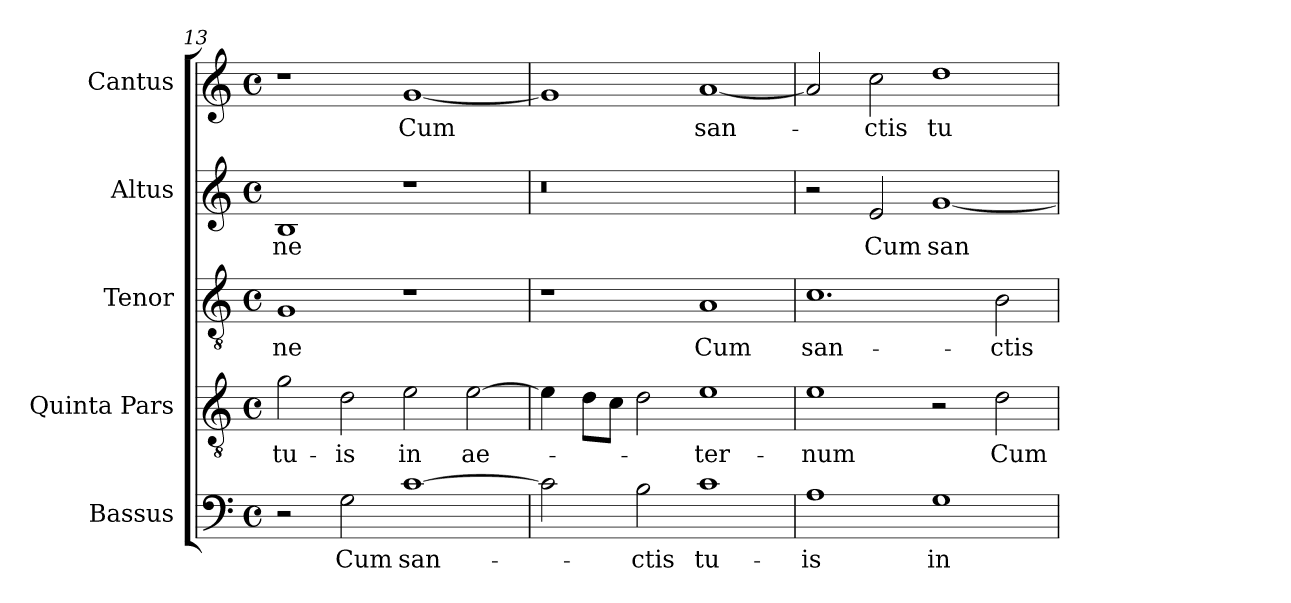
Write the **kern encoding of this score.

**kern	**text	**kern	**text	**kern	**text	**kern	**text	**kern	**text
*part5	*part5	*part4	*part4	*part3	*part3	*part2	*part2	*part1	*part1
*staff5	*staff5	*staff4	*staff4	*staff3	*staff3	*staff2	*staff2	*staff1	*staff1
*I"Bassus	*	*I"Quinta Pars	*	*I"Tenor	*	*I"Altus	*	*I"Cantus	*
*I'B.	*	*I'Q.P.	*	*I'T.	*	*I'A.	*	*I'C.	*
!!LO:PB:g=z
*clefF4	*	*clefGv2	*	*clefGv2	*	*clefG2	*	*clefG2	*
*M4/4	*	*M4/4	*	*M4/4	*	*M4/4	*	*M4/4	*
*met(c)	*	*met(c)	*	*met(c)	*	*met(c)	*	*met(c)	*
=13	=13	=13	=13	=13	=13	=13	=13	=13	=13
!	!	!	!LO:LY:b:cj	!	!LO:LY:b:cj	!	!LO:LY:b:cj	!	!
2r	.	2g\	tu-	1G	-ne	1B	-ne	1r	.
!	!LO:LY:b:cj	!	!LO:LY:b:cj	!	!	!	!	!	!
2G\	Cum	2d\	-is	.	.	.	.	.	.
!	!LO:LY:b:cj	!	!LO:LY:b:cj	!	!	!	!	!	!LO:LY:b:cj
[>1c	san-	2e\	in	1r	.	1r	.	[<1g	Cum
!	!	!	!LO:LY:b:cj	!	!	!	!	!	!
.	.	[>2e\	ae-	.	.	.	.	.	.
=14	=14	=14	=14	=14	=14	=14	=14	=14	=14
2c\]	.	4e\]	.	1r	.	0r	.	1g]	.
.	.	8d\L	.	.	.	.	.	.	.
.	.	8c\J	.	.	.	.	.	.	.
!	!LO:LY:b:cj	!	!	!	!	!	!	!	!
2B\	-ctis	2d\	.	.	.	.	.	.	.
!	!LO:LY:b:cj	!	!LO:LY:b:cj	!	!LO:LY:b:cj	!	!	!	!LO:LY:b
1c	tu-	1e	-ter-	1A	Cum	.	.	[<1a	san-
=15	=15	=15	=15	=15	=15	=15	=15	=15	=15
!	!LO:LY:b:cj	!	!LO:LY:b:cj	!	!LO:LY:b:cj	!	!	!	!
1A	-is	1e	-num	1.c	san-	2r	.	2a/]	.
!	!	!	!	!	!	!	!LO:LY:b:cj	!	!LO:LY:b:cj
.	.	.	.	.	.	2e/	Cum	2cc\	-ctis
!	!LO:LY:b:cj	!	!	!	!	!	!LO:LY:b	!	!LO:LY:b:cj
1G	in	2r	.	.	.	[<1g	san-	1dd	tu-
!	!	!	!LO:LY:b:cj	!	!LO:LY:b:cj	!	!	!	!
.	.	2d\	Cum	2B\	-ctis	.	.	.	.
=	=	=	=	=	=	=	=	=	=
*-	*-	*-	*-	*-	*-	*-	*-	*-	*-
